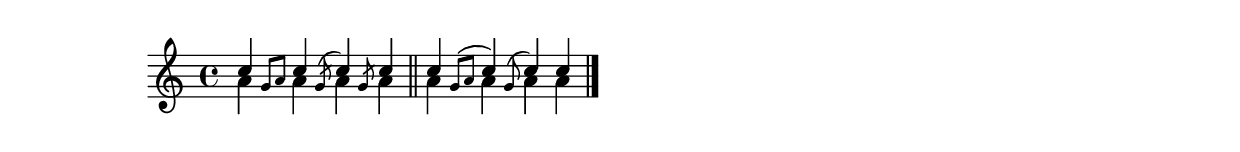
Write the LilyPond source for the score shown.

\version "2.18.2"

\language "english"

keyTime = {
    \time 4/4
}

Soprano = \relative c'' {
  \voiceOne
  \keyTime
    c4 \grace {g8 a} c4 \acciaccatura g8 c4 \bar "" \slashedGrace g8 c4 \bar "||"
    c4 \acciaccatura {g8 a} c4 \appoggiatura g8 c4 c \bar "|."
}

Alto = \relative c'' {
  \voiceTwo
  \keyTime
    a4 a a a
    a a a a
}

\score
{
  <<
    \new Staff = "treble" \with {}
    <<
      \clef "treble"
      \new Voice = "SopranoVoice" \Soprano
      \new Voice = "AltoVoice" \Alto
    >>
  >>
}